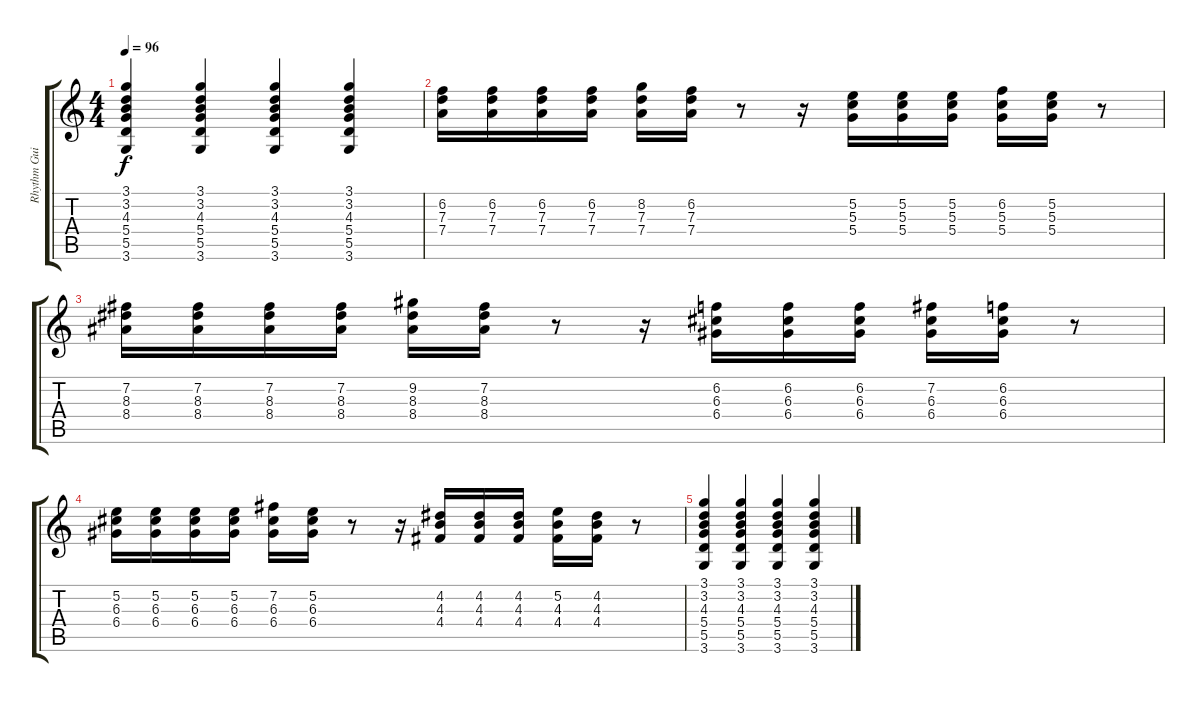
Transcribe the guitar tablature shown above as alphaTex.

\track ("Rhythm Guitar" "Rhythm Gui") {instrument electricguitarclean}
\staff {score tabs}
\tuning (E4 B3 G3 D3 A2 E2) {hide}
\ts (4 4)
\tempo 96
\clef g2
\ks c
(3.1 3.2 4.3 5.4 5.5 3.6).4{dy f} (3.1 3.2 4.3 5.4 5.5 3.6).4 (3.1 3.2 4.3 5.4 5.5 3.6).4 (3.1 3.2 4.3 5.4 5.5 3.6).4 |
(6.2 7.3 7.4).16{volume 11} (6.2 7.3 7.4).16 (6.2 7.3 7.4).16 (6.2 7.3 7.4).16 (8.2 7.3 7.4).16 (6.2 7.3 7.4).16 r.8 r.16 (5.2 5.3 5.4).16 (5.2 5.3 5.4).16 (5.2 5.3 5.4).16 (6.2 5.3 5.4).16 (5.2 5.3 5.4).16 r.8 |
(7.2 8.3 8.4).16 (7.2 8.3 8.4).16 (7.2 8.3 8.4).16 (7.2 8.3 8.4).16 (9.2 8.3 8.4).16 (7.2 8.3 8.4).16 r.8 r.16 (6.2 6.3 6.4).16 (6.2 6.3 6.4).16 (6.2 6.3 6.4).16 (7.2 6.3 6.4).16 (6.2 6.3 6.4).16 r.8 |
(5.2 6.3 6.4).16 (5.2 6.3 6.4).16 (5.2 6.3 6.4).16 (5.2 6.3 6.4).16 (7.2 6.3 6.4).16 (5.2 6.3 6.4).16 r.8 r.16 (4.2 4.3 4.4).16 (4.2 4.3 4.4).16 (4.2 4.3 4.4).16 (5.2 4.3 4.4).16 (4.2 4.3 4.4).16 r.8 |
(3.1 3.2 4.3 5.4 5.5 3.6).4 (3.1 3.2 4.3 5.4 5.5 3.6).4 (3.1 3.2 4.3 5.4 5.5 3.6).4 (3.1 3.2 4.3 5.4 5.5 3.6).4
